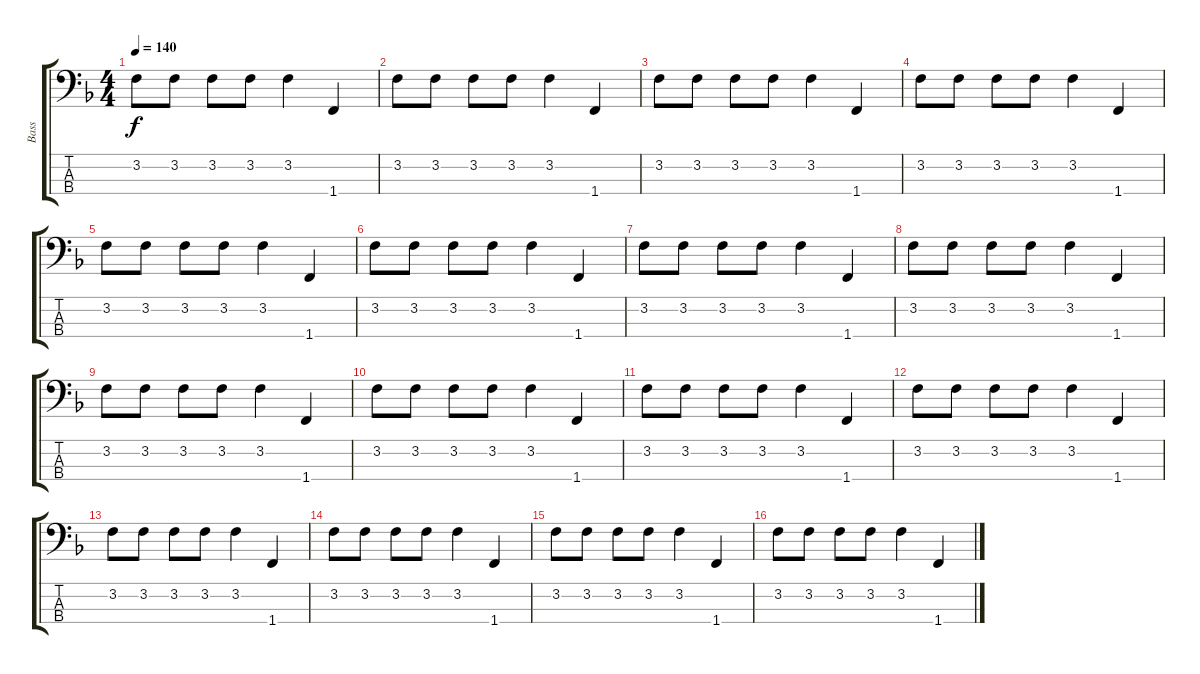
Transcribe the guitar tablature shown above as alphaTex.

\track ("Bass" "Bass") {instrument electricbassfinger}
\staff {score tabs}
\tuning (G2 D2 A1 E1) {hide}
\ts (4 4)
\tempo 140
\clef f4
\ks f
3.2.8{dy f} 3.2.8 3.2.8 3.2.8 3.2.4 1.4.4 |
3.2.8 3.2.8 3.2.8 3.2.8 3.2.4 1.4.4 |
3.2.8 3.2.8 3.2.8 3.2.8 3.2.4 1.4.4 |
3.2.8 3.2.8 3.2.8 3.2.8 3.2.4 1.4.4 |
3.2.8 3.2.8 3.2.8 3.2.8 3.2.4 1.4.4 |
3.2.8 3.2.8 3.2.8 3.2.8 3.2.4 1.4.4 |
3.2.8 3.2.8 3.2.8 3.2.8 3.2.4 1.4.4 |
3.2.8 3.2.8 3.2.8 3.2.8 3.2.4 1.4.4 |
3.2.8 3.2.8 3.2.8 3.2.8 3.2.4 1.4.4 |
3.2.8 3.2.8 3.2.8 3.2.8 3.2.4 1.4.4 |
3.2.8 3.2.8 3.2.8 3.2.8 3.2.4 1.4.4 |
3.2.8 3.2.8 3.2.8 3.2.8 3.2.4 1.4.4 |
3.2.8 3.2.8 3.2.8 3.2.8 3.2.4 1.4.4 |
3.2.8 3.2.8 3.2.8 3.2.8 3.2.4 1.4.4 |
3.2.8 3.2.8 3.2.8 3.2.8 3.2.4 1.4.4 |
3.2.8 3.2.8 3.2.8 3.2.8 3.2.4 1.4.4
